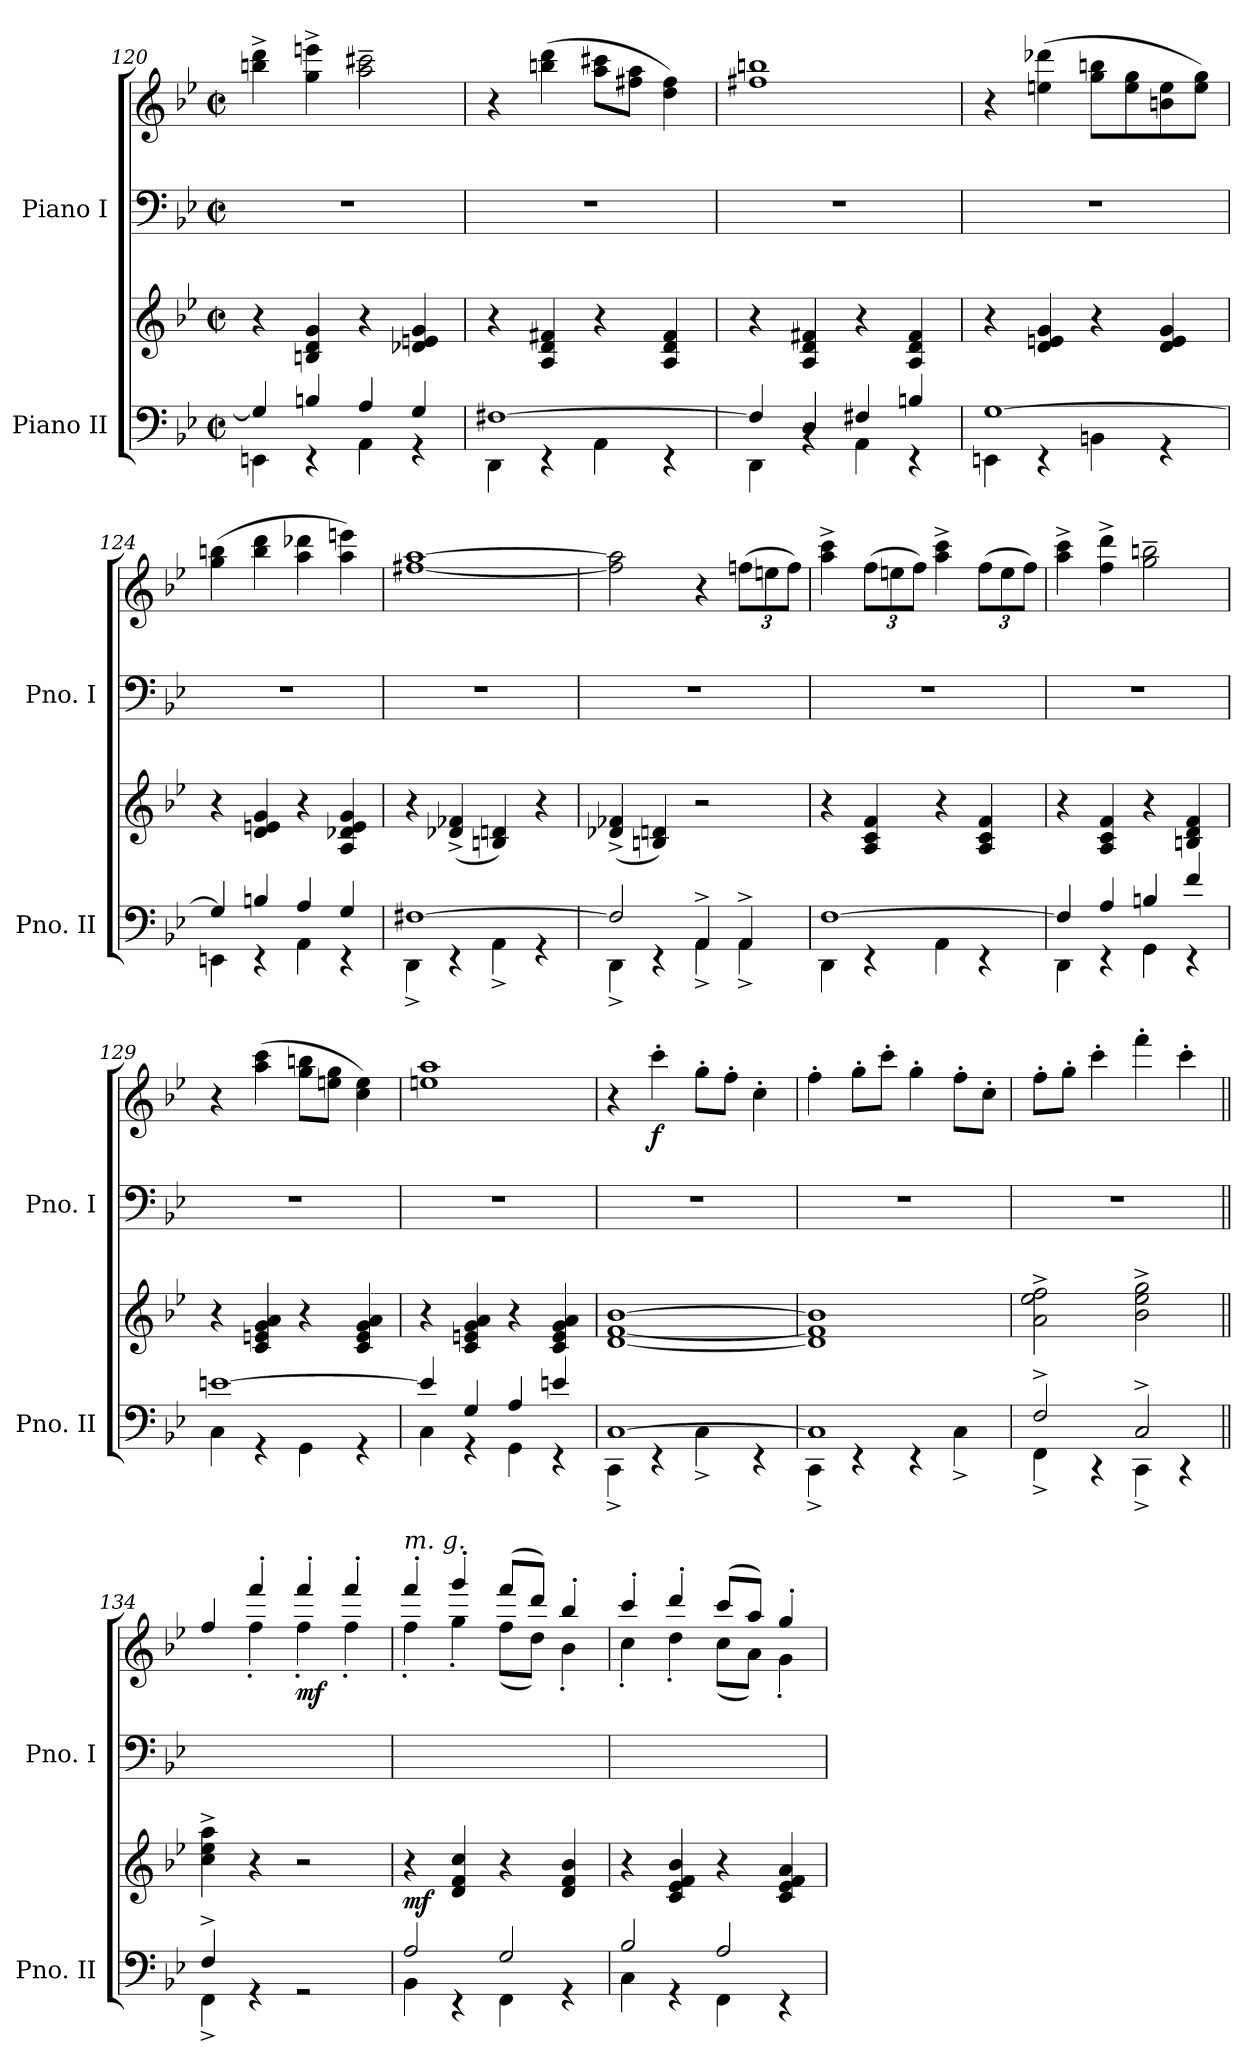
**kern	**kern	**dynam	**kern	**kern	**dynam
*part2	*part2	*part2	*part1	*part1	*part1
*staff4	*staff3	*staff3/4	*staff2	*staff1	*staff1/2
*I"Piano II	*	*	*I"Piano I	*	*
*I'Pno. II	*	*	*I'Pno. I	*	*
*clefF4	*clefG2	*	*clefF4	*clefG2	*
*k[b-e-]	*k[b-e-]	*	*k[b-e-]	*k[b-e-]	*
*M2/2	*M2/2	*	*M2/2	*M2/2	*
*met(c|)	*met(c|)	*	*met(c|)	*met(c|)	*
=120	=120	=120	=120	=120	=120
*^	*	*	*	*	*
4G/]	4EEn\	4r	.	1r	4bbn\^ 4ddd\^	.
4Bn/	4r	4Bn/ 4d/ 4g/	.	.	4gg\^ 4eeen\^	.
4A/	4AA\	4r	.	.	2aa\~ 2ccc#X\~	.
4G/	4r	4d-X/ 4en/ 4g/	.	.	.	.
!!LO:LB:g=z
=121	=121	=121	=121	=121	=121	=121
[1F#X	4DD\	4r	.	1r	4r	.
.	4r	4A/ 4d/ 4f#X/	.	.	(4bbn\ 4ddd\	.
.	4AA\	4r	.	.	8aa\ 8ccc#X\L	.
.	.	.	.	.	8ff#X\ 8aa\J	.
.	4r	4A/ 4d/ 4f#/	.	.	4dd\ 4ff#\)	.
=122	=122	=122	=122	=122	=122	=122
4F#/]	4DD\	4r	.	1r	1ff#X 1bbn	.
4D/	4rBB	4A/ 4d/ 4f#X/	.	.	.	.
4F#X/	4AA\	4r	.	.	.	.
4Bn/	4r	4A/ 4d/ 4f#/	.	.	.	.
=123	=123	=123	=123	=123	=123	=123
[1G	4EEn\	4r	.	1r	4r	.
.	4r	4d/ 4en/ 4g/	.	.	(4een\ 4ddd-X\	.
.	4BBn\	4r	.	.	8gg\ 8bbn\L	.
.	.	.	.	.	8ee\ 8gg\	.
.	4r	4d/ 4e/ 4g/	.	.	8bn\ 8ee\	.
.	.	.	.	.	8ee\ 8gg\J)	.
=124	=124	=124	=124	=124	=124	=124
4G/]	4EEn\	4r	.	1r	(4gg\ 4bbn\	.
4Bn/	4r	4d/ 4en/ 4g/	.	.	4bb\ 4ddd\	.
4A/	4AA\	4r	.	.	4aa\ 4ddd-X\	.
4G/	4r	4A/ 4d-X/ 4e/ 4g/	.	.	4aa\ 4eeen\)	.
=125	=125	=125	=125	=125	=125	=125
[1F#X	4DD^\	4r	.	1r	[1ff#X [1aa	.
.	4r	(4d-X/^ 4f-X/^	.	.	.	.
.	4AA^\	4Bn/ 4dn/)	.	.	.	.
.	4r	4r	.	.	.	.
!!LO:PB:g=z
=126	=126	=126	=126	=126	=126	=126
2F#/]	4DD^\	(4d-X/^ 4f-X/^	.	1r	2ff#\] 2aa\]	.
.	4r	4Bn/ 4dn/)	.	.	.	.
4AA^/	4AA^\	2r	.	.	4r	.
*	*	*	*	*	*Xbrackettup	*
4AA^/	4AA^\	.	.	.	(12ffn\L	.
.	.	.	.	.	12een\	.
.	.	.	.	.	12ff\J)	.
=127	=127	=127	=127	=127	=127	=127
[1F	4DD\	4r	.	1r	4aa\^ 4ccc\^	.
.	4r	4A/ 4c/ 4f/	.	.	(12ff\L	.
.	.	.	.	.	12een\	.
.	.	.	.	.	12ff\J)	.
.	4AA\	4r	.	.	4aa\^ 4ccc\^	.
.	4r	4A/ 4c/ 4f/	.	.	(12ff\L	.
.	.	.	.	.	12ee\	.
.	.	.	.	.	12ff\J)	.
=128	=128	=128	=128	=128	=128	=128
4F/]	4DD\	4r	.	1r	4aa\^ 4ccc\^	.
4A/	4r	4A/ 4c/ 4f/	.	.	4ff\^ 4ddd\^	.
4Bn/	4GG\	4r	.	.	2gg\~ 2bbn\~	.
4f/	4r	4Bn/ 4d/ 4f/	.	.	.	.
=129	=129	=129	=129	=129	=129	=129
[1en	4C\	4r	.	1r	4r	.
.	4r	4c/ 4en/ 4g/ 4a/	.	.	(4aa\ 4ccc\	.
.	4GG\	4r	.	.	8gg\ 8bbn\L	.
.	.	.	.	.	8een\ 8gg\J	.
.	4r	4c/ 4e/ 4g/ 4a/	.	.	4cc\ 4ee\)	.
=130	=130	=130	=130	=130	=130	=130
4e/]	4C\	4r	.	1r	1een 1aa	.
4G/	4r	4c/ 4en/ 4g/ 4a/	.	.	.	.
4A/	4GG\	4r	.	.	.	.
4en/	4r	4c/ 4e/ 4g/ 4a/	.	.	.	.
!!LO:LB:g=z
=131	=131	=131	=131	=131	=131	=131
!	!	!	!LO:DY:b=2	!	!	!
!	!	!	!LO:DY:n=1:b	!	!	!
[1C	4CC^\	[1d [1f [1b-	sfz mf	1r	4r	.
!	!	!	!	!	!	!LO:DY:b
.	4r	.	.	.	4ccc'\	f
.	4C^\	.	.	.	8gg'\L	.
.	.	.	.	.	8ff'\J	.
.	4r	.	.	.	4cc'\	.
=132	=132	=132	=132	=132	=132	=132
1C]	4CC^\	1d] 1f] 1b-]	.	1r	4ff'\	.
.	4r	.	.	.	8gg'\L	.
.	.	.	.	.	8ccc'\J	.
.	4r	.	.	.	4gg'\	.
.	4C^\	.	.	.	8ff'\L	.
.	.	.	.	.	8cc'\J	.
=133	=133	=133	=133	=133	=133	=133
2F^/	4FF^\	2a\^ 2ee-\^ 2ff\^	.	1r	8ff'\L	.
.	.	.	.	.	8gg'\J	.
.	4r	.	.	.	4ccc'\	.
2C^/	4CC^\	2b-\^ 2ee-\^ 2gg\^	.	.	4fff'\	.
.	4r	.	.	.	4ccc'\	.
=134||	=134||	=134||	=134||	=134||	=134||	=134||
*	*	*	*	*	*^	*
4F^/	4FF^\	4cc\^ 4ee-\^ 4aa\^	.	1ryy	4ff/	4ryy	.
4rGG	2.ryy	4r	.	.	4fff'/	4ff'\	.
!	!	!	!	!	!	!	!LO:DY:b
2rGG	.	2r	.	.	4fff'/	4ff'\	mf
.	.	.	.	.	4fff'/	4ff'\	.
=135	=135	=135	=135	=135	=135	=135	=135
!	!	!	!	!	!LO:TX:a:i:t=m. g.	!	!
!	!	!	!LO:DY:b	!	!	!	!
2A/	4BB-\	4r	mf	1ryy	4fff'/	4ff'\	.
.	4r	4d/ 4f/ 4cc/	.	.	4ggg'/	4gg'\	.
2G/	4FF\	4r	.	.	(8fff/L	(8ff\L	.
.	.	.	.	.	8ddd/J)	8dd\J)	.
.	4r	4d/ 4f/ 4b-/	.	.	4bb-'/	4b-'\	.
=136	=136	=136	=136	=136	=136	=136	=136
2B-/	4C\	4r	.	1ryy	4ccc'/	4cc'\	.
.	4r	4c/ 4e-/ 4f/ 4b-/	.	.	4ddd'/	4dd'\	.
2A/	4FF\	4r	.	.	(8ccc/L	(8cc\L	.
.	.	.	.	.	8aa/J)	8a\J)	.
.	4r	4c/ 4e-/ 4f/ 4a/	.	.	4gg'/	4g'\	.
*v	*v	*	*	*	*v	*v	*
=	=	=	=	=	=
*-	*-	*-	*-	*-	*-
